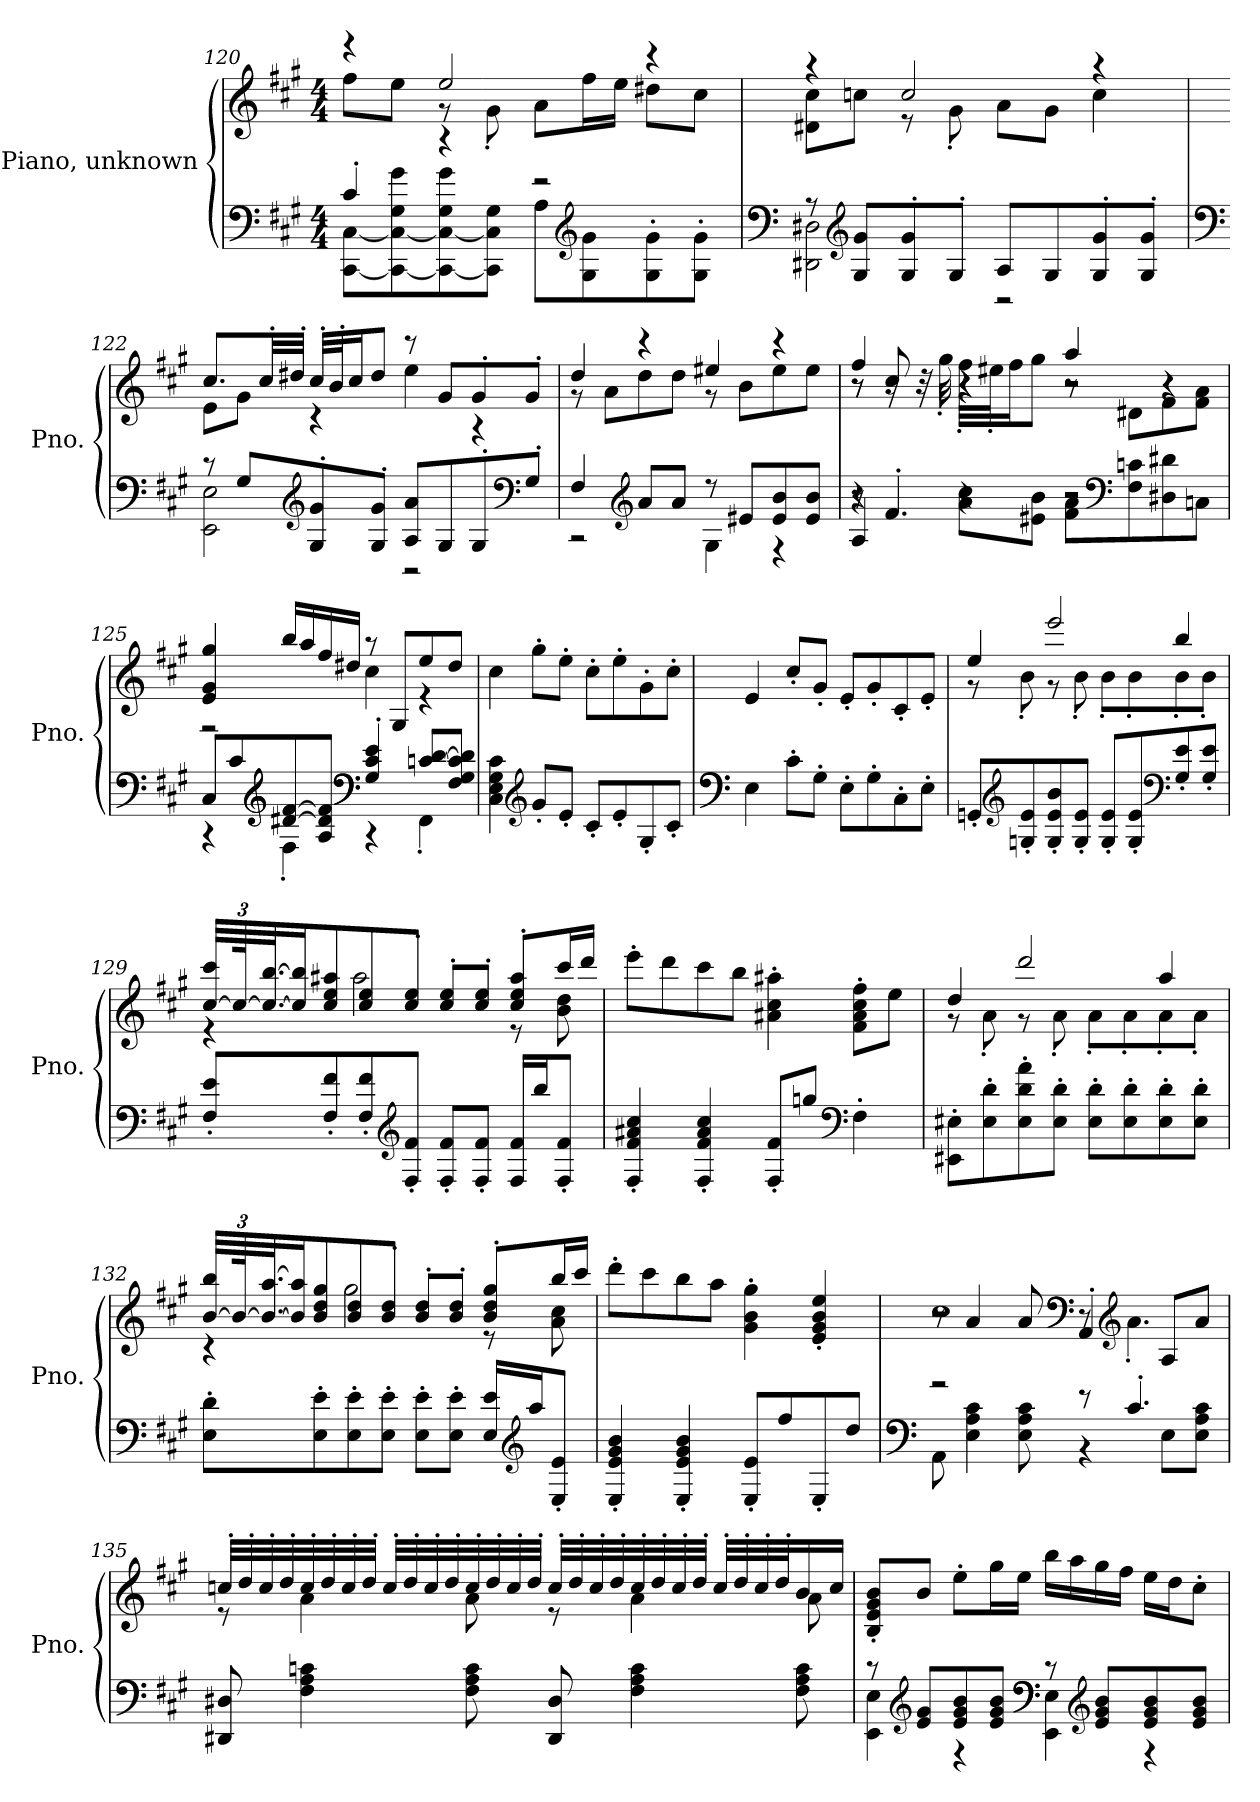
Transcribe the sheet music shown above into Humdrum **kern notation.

**kern	**kern
*part1	*part1
*staff2	*staff1
*I"Piano, unknown	*
*I'Pno.	*
*clefF4	*clefG2
*k[f#c#g#]	*k[f#c#g#]
*M4/4	*M4/4
=120	=120
*^	*^
4c#'/	[8CC#\ [8C#\L	4r	8ff#\L
.	8CC#\_ 8C#\_ 8G#\ 8g#\	.	8ee\J
4r	8CC#\_ 8C#\_ 8G#\ 8g#\	2ee/	8r
.	8CC#\] 8C#\] 8G#\J	.	8g#'\
2r	8A\L	.	8a\L
*clefG2	*	*	*
.	8G#\ 8g#\	.	16ff#\L
.	.	.	16ee\JJ
.	8G#\' 8g#\'	4r	8dd#X\L
.	8G#\' 8g#\'J	.	8cc#\J
!!LO:LB:g=z	!!
=121	=121	=121	=121
*clefF4	*	*	*
8r	2DD#X\ 2D#X\	4r	8d#X\ 8cc#\L
*clefG2	*	*	*
8G#/ 8g#/L	.	.	8ccn\J
8G#/' 8g#/'	.	2cc/	8r
8G#'/J	.	.	8g#'\
8A/L	2r	.	8a\L
8G#/	.	.	8g#\J
8G#/' 8g#/'	.	4r	4cc\
8G#/' 8g#/'J	.	.	.
=122	=122	=122	=122
*clefF4	*	*	*
8r	2EE\ 2E\	8.cc#/L	8e\L
8G#/L	.	.	8g#\J
.	.	32cc#'/LL	.
.	.	32dd#X'/JJJ	.
*clefG2	*	*	*
8G#/' 8g#/'	.	32cc#'/LLL	4r
.	.	32b'/J	.
.	.	16cc#/J	.
8G#/' 8g#/'J	.	8dd#/J	.
8A/ 8a/L	2r	8r	4ee\
8G#/	.	8g#/L	.
8G#'/	.	8g#'/	4r
*clefF4	*	*	*
8G#'/J	.	8g#'/J	.
=123	=123	=123	=123
4F#/	2r	4dd/	8r
.	.	.	8a\L
*clefG2	*	*	*
8a/L	.	4r	8dd\
8a/J	.	.	8dd\J
8r	4G#\	4ee#X/	8r
8e#X/L	.	.	8b\L
8e#/ 8b/	4r	4r	8ee#\
8e#/ 8b/J	.	.	8ee#\J
!!LO:LB:g=z
=124	=124	=124	=124
*	*^	*	*^
8r	4r	4A/	4ff#/	8r	8r
4.f#'/	.	.	.	16r	8cc#/
.	.	.	.	32r	.
.	.	.	.	32gg#'\	.
.	8a\ 8cc#\L	4r	4r	32ff#'\LLL	4r
.	.	.	.	32ee#X'\J	.
.	.	.	.	16ff#\J	.
.	8e#X\ 8b\J	.	.	8gg#\J	.
2r	8f#\ 8a\L	2r	4aa/	8r	2r
*clefF4	*	*	*	*	*
.	8F#\ 8cn\	.	.	8d#X\L	.
.	8D#X\ 8d#X\	.	4r	8f#\	.
.	8Cn\J	.	.	8f#\ 8a\J	.
*	*v	*v	*	*	*
*	*	*	*v	*v
=125	=125	=125	=125
8C#/L	4r	4e/ 4g#/ 4gg#/	2r
8c#/	.	.	.
*clefG2	*	*	*
[8d#X/ [8f#/	4F#'\	16bb/LL	.
.	.	16aa/	.
8A/ 8d#/] 8f#/]J	.	16ff#/	.
.	.	16dd#X/JJ	.
*clefF4	*	*	*
4G#/' 4c#/' 4e/'	4r	8r	4cc#\
.	.	8G#/L	.
[8cn/ [8d#/L	4FF#'\	8ee/	4r
8F#/ 8G#/ 8c/] 8d#/]J	.	8dd#/J	.
*v	*v	*	*
*	*v	*v
!!LO:LB:g=z
=126	=126
4C#\ 4E\ 4G#\ 4c#\	4cc#\
*clefG2	*
8g#'/L	8gg#'\L
8e'/J	8ee'\J
8c#'/L	8cc#'\L
8e'/	8ee'\
8G#'/	8g#'\
8c#'/J	8cc#'\J
=127	=127
*clefF4	*
4E\	4e/
8c#'\L	8cc#'/L
8G#'\J	8g#'/J
8E'\L	8e'/L
8G#'\	8g#'/
8C#'\	8c#'/
8E'\J	8e'/J
=128	=128
*	*^
8GGn'/L	4ee/	8r
*clefG2	*	*
8Gn/' 8e/'	.	8b'\
8G/' 8e/' 8b/'	2eee/	8r
8G/' 8e/'J	.	8b'\
8G/' 8e/'L	.	8b'\L
8G/' 8e/'	.	8b'\
*clefF4	*	*
8G/' 8e/'	4bb/	8b'\
8G/' 8e/'J	.	8b'\J
!!LO:LB:g=z	!!
=129	=129	=129
*	*Xbrackettup	*
8F#/' 8e/'L	[48cc#/ 48ccc#/LLL	4r
.	96cc#/K_	.
.	48.cc#/_ [48.bb/J	.
.	16cc#/] 16bb/]J	.
8F#/' 8f#/'	8cc#/ 8ee/ 8aa#X/	.
8F#/' 8f#/'	8cc#/' 8ee/'	2aa#\
*clefG2	*	*
8F#/' 8f#/'J	8cc#/' 8ee/'J	.
8F#/' 8f#/'L	8cc#/' 8ee/'L	.
8F#/' 8f#/'J	8cc#/' 8ee/'J	.
16F#/ 16f#/LL	8cc#/' 8ee/' 8aa#/'L	8r
16bb/J	.	.
8F#/' 8f#/'J	16ccc#/L	8b\ 8dd\
.	16ddd/JJ	.
*	*v	*v
=130	=130
4F#/' 4f#/' 4a#X/' 4cc#/'	8eee'\L
.	8ddd\
4F#/' 4f#/' 4a#/' 4cc#/'	8ccc#\
.	8bb\J
8F#/' 8f#/'L	4a#X\' 4cc#\' 4aa#X\'
8ggn/J	.
*clefF4	*
4F#'\	8f#\' 8a#\' 8cc#\' 8ff#\'L
.	8ee\J
=131	=131
*	*^
8EE#X\' 8E#X\'L	4dd/	8r
8E#\' 8d\'	.	8a'\
8E#\' 8d\' 8a\'	2ddd/	8r
8E#\' 8d\'J	.	8a'\
8E#\' 8d\'L	.	8a'\L
8E#\' 8d\'	.	8a'\
8E#\' 8d\'	4aa/	8a'\
8E#\' 8d\'J	.	8a'\J
!!LO:PB:g=z	!!
=132	=132	=132
8E\' 8d\'L	[48b/ 48bb/LLL	4r
.	96b/K_	.
.	48.b/_ [48.aa/J	.
.	16b/] 16aa/]J	.
8E\' 8e\'	8b/ 8dd/ 8gg#/	.
8E\' 8e\'	8b/' 8dd/'	2gg#\
8E\' 8e\'J	8b/' 8dd/'J	.
8E\' 8e\'L	8b/' 8dd/'L	.
8E\' 8e\'J	8b/' 8dd/'J	.
16E/ 16e/LL	8b/' 8dd/' 8gg#/'L	8r
*clefG2	*	*
16aa/J	.	.
8E/' 8e/'J	16bb/L	8a\ 8cc#\
.	16ccc#/JJ	.
*	*v	*v
=133	=133
4E/' 4e/' 4g#/' 4b/'	8ddd'\L
.	8ccc#\
4E/' 4e/' 4g#/' 4b/'	8bb\
.	8aa\J
8E/' 8e/'L	4g#\' 4b\' 4gg#\'
8ff#/	.
8E'/	4e/' 4g#/' 4b/' 4ee/'
8dd/J	.
=134	=134
*clefF4	*
*^	*^
*	*	*	*^
2r	8AA\	1cc#	2r	8r
.	4E\ 4A\ 4c#\	.	.	4a/
.	8E\ 8A\ 8c#\	.	.	8a/
*	*	*clefF4	*	*
8r	4r	.	8r	4AA'/
*	*	*clefG2	*	*
4.c#'/	.	.	4.a'\	.
.	8E\L	.	.	8A/L
.	8E\ 8A\ 8c#\J	.	.	8a/J
*v	*v	*	*	*
*	*	*v	*v
!!LO:LB:g=z
=135	=135	=135
8DD#X/ 8D#X/	32ccn'/LLL	8r
.	32dd'/	.
.	32cc'/	.
.	32dd'/	.
4F#\ 4A\ 4cn\	32cc'/	4a\
.	32dd'/	.
.	32cc'/	.
.	32dd'/JJJ	.
.	32cc'/LLL	.
.	32dd'/	.
.	32cc'/	.
.	32dd'/	.
8F#\ 8A\ 8c\	32cc'/	8a\
.	32dd'/	.
.	32cc'/	.
.	32dd'/JJJ	.
8DD#/ 8D#/	32cc'/LLL	8r
.	32dd'/	.
.	32cc'/	.
.	32dd'/	.
4F#\ 4A\ 4c\	32cc'/	4a\
.	32dd'/	.
.	32cc'/	.
.	32dd'/JJJ	.
.	32cc'/LLL	.
.	32dd'/	.
.	32cc'/	.
.	32dd'/J	.
8F#\ 8A\ 8c\	16b/	8a\
.	16cc/JJ	.
*	*v	*v
!!LO:LB:g=z
=136	=136
*^	*
8r	4EE\ 4E\	8B/' 8e/' 8g#/' 8b/'L
*clefG2	*	*
8e/ 8g#/L	.	8b/J
8e/ 8g#/ 8b/	4r	8ee'\L
8e/ 8g#/ 8b/J	.	16gg#\L
.	.	16ee\JJ
*clefF4	*	*
8r	4EE\ 4E\	16bb\LL
.	.	16aa\
*clefG2	*	*
8e/ 8g#/ 8b/L	.	16gg#\
.	.	16ff#\JJ
8e/ 8g#/ 8b/	4r	16ee\LL
.	.	16dd\J
8e/ 8g#/ 8b/J	.	8cc#'\J
*v	*v	*
=	=
*-	*-
